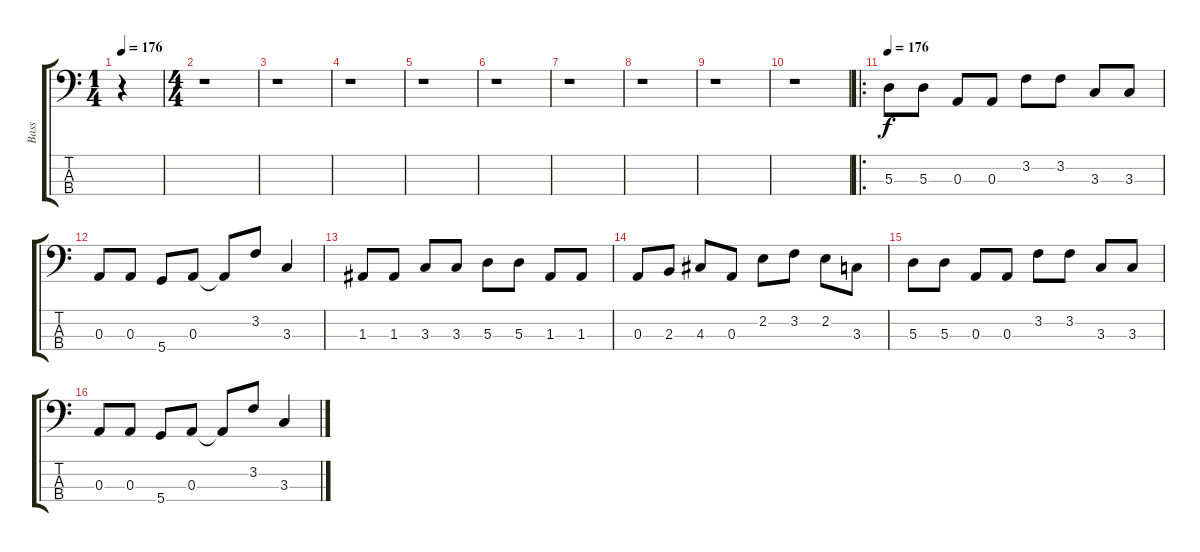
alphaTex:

\track ("Bass" "Bass") {instrument electricbasspick}
\staff {score tabs}
\tuning (G2 D2 A1 D1) {hide}
\ts (1 4)
\tempo 176
\tempo 83
\tempo 176
\clef f4
\ks c
r.4{dy f instrument electricbasspick} |
\ts (4 4)
r.1 |
r.1 |
r.1 |
r.1 |
r.1 |
r.1 |
r.1 |
r.1 |
r.1 |
\ro
\tempo 176
5.3.8 5.3.8 0.3.8 0.3.8 3.2.8 3.2.8 3.3.8 3.3.8 |
0.3.8 0.3.8 5.4.8 0.3.8 0.3{t}.8 3.2.8 3.3.4 |
1.3.8 1.3.8 3.3.8 3.3.8 5.3.8 5.3.8 1.3.8 1.3.8 |
0.3.8 2.3.8 4.3.8 0.3.8 2.2.8 3.2.8 2.2.8 3.3.8 |
5.3.8 5.3.8 0.3.8 0.3.8 3.2.8 3.2.8 3.3.8 3.3.8 |
0.3.8 0.3.8 5.4.8 0.3.8 0.3{t}.8 3.2.8 3.3.4
